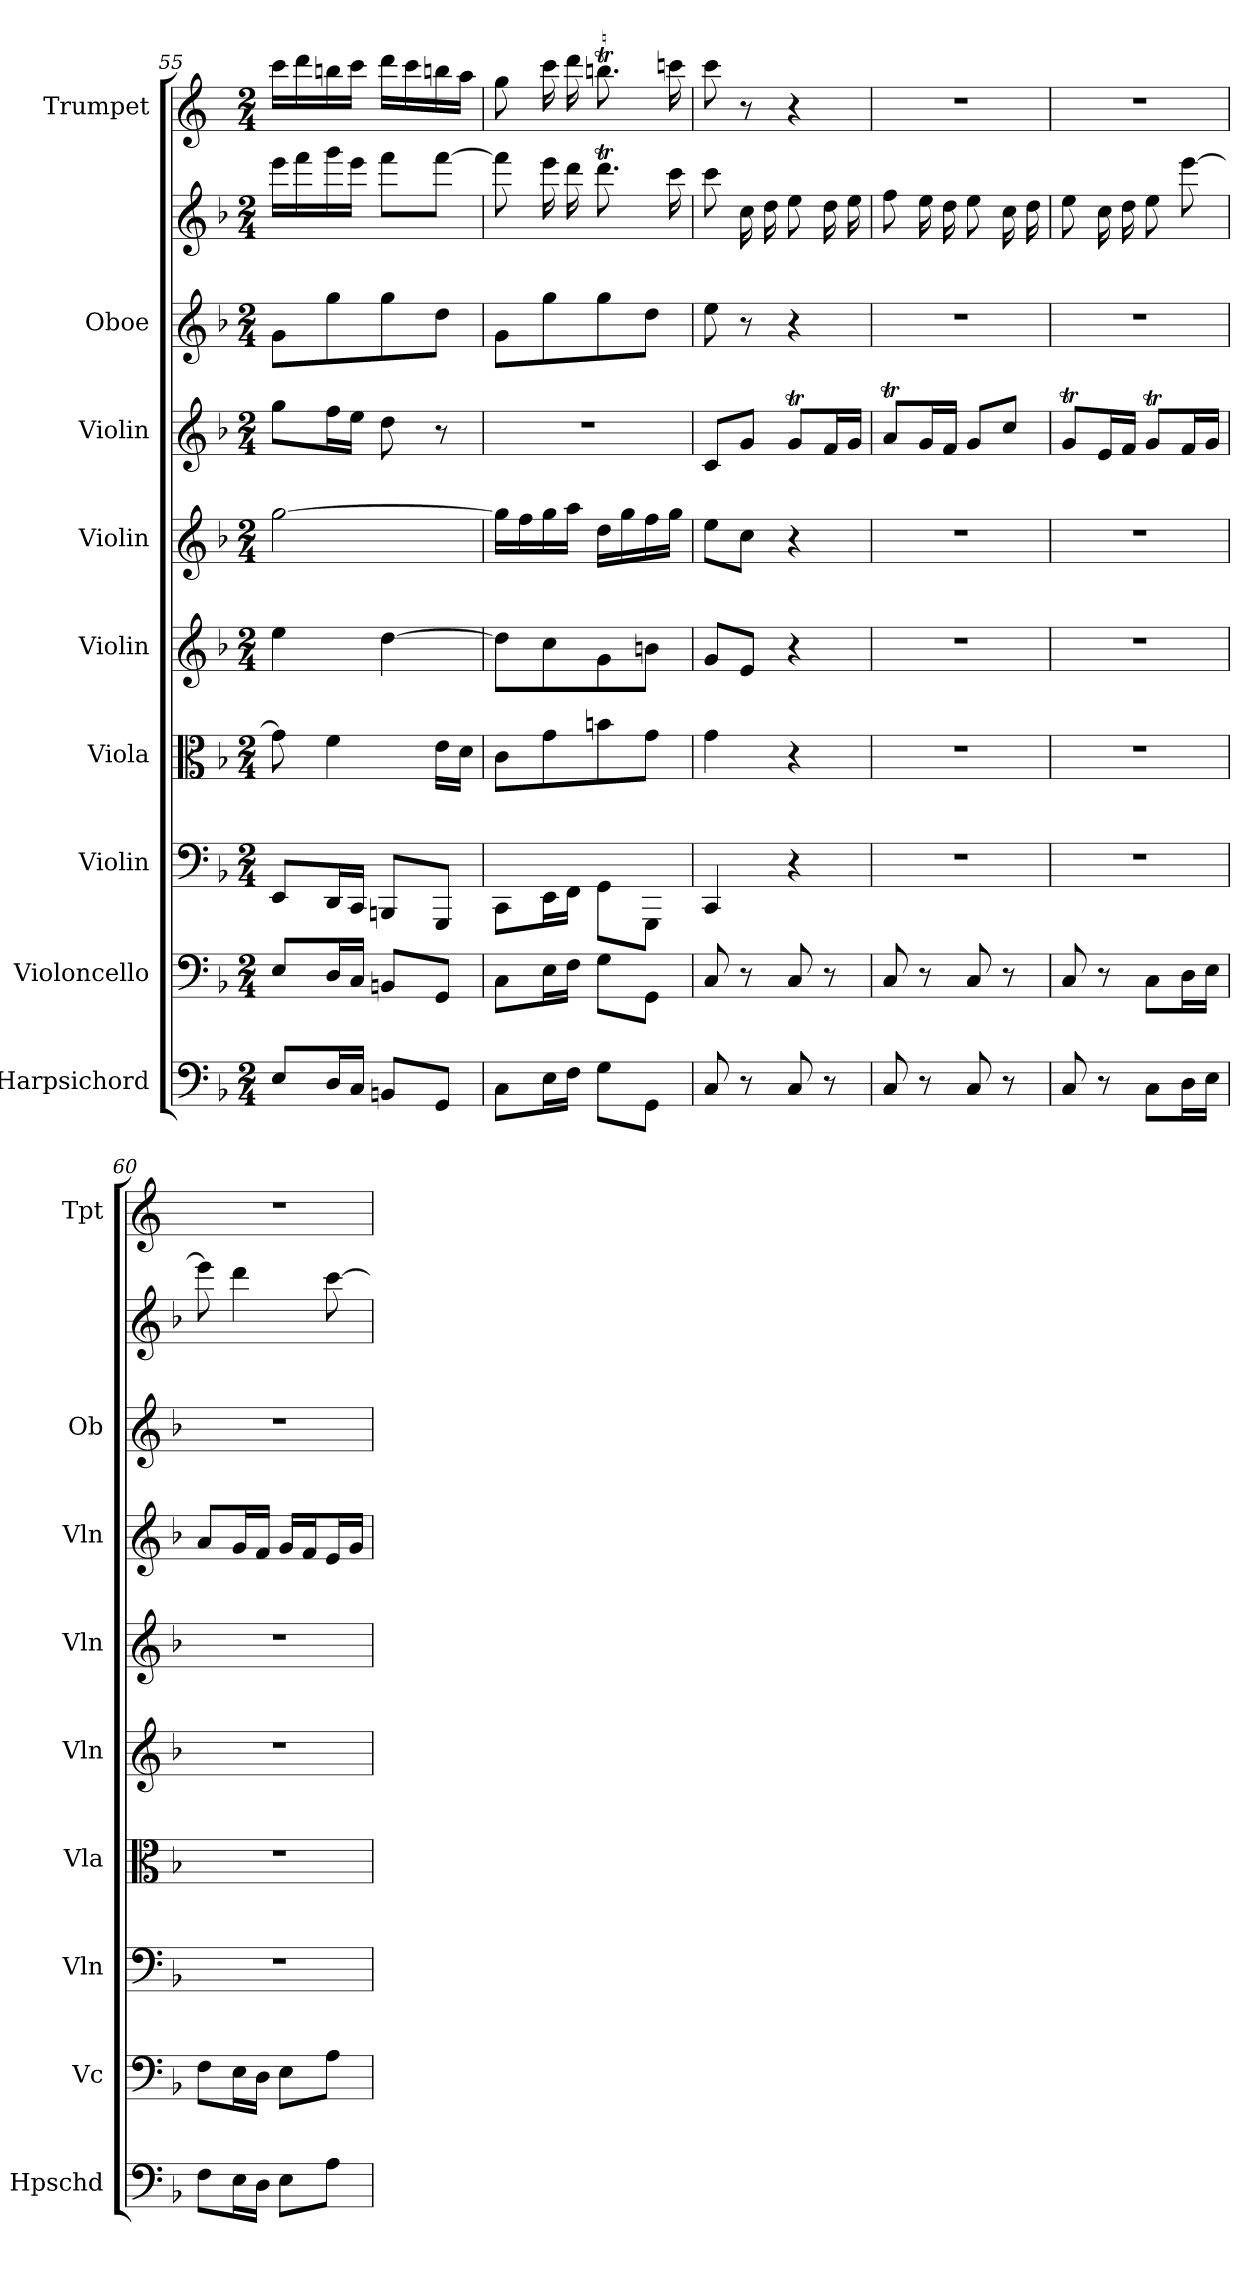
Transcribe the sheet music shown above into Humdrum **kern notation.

**kern	**kern	**kern	**kern	**kern	**kern	**kern	**kern	**kern	**kern
*part10	*part9	*part8	*part7	*part6	*part5	*part4	*part3	*part2	*part1
*staff10	*staff9	*staff8	*staff7	*staff6	*staff5	*staff4	*staff3	*staff2	*staff1
*I"Harpsichord	*I"Violoncello	*I"Violin	*I"Viola	*I"Violin	*I"Violin	*I"Violin	*I"Oboe	*	*I"Trumpet
*I'Hpschd	*I'Vc	*I'Vln	*I'Vla	*I'Vln	*I'Vln	*I'Vln	*I'Ob	*	*I'Tpt
*clefF4	*clefF4	*clefF4	*clefC3	*clefG2	*clefG2	*clefG2	*clefG2	*clefG2	*clefG2
*	*	*	*	*	*	*	*	*	*ITrd1c2
*k[b-]	*k[b-]	*k[b-]	*k[b-]	*k[b-]	*k[b-]	*k[b-]	*k[b-]	*k[b-]	*k[b-e-]
*F:	*F:	*F:	*F:	*F:	*F:	*F:	*F:	*F:	*B-:
*M2/4	*M2/4	*M2/4	*M2/4	*M2/4	*M2/4	*M2/4	*M2/4	*M2/4	*M2/4
=55	=55	=55	=55	=55	=55	=55	=55	=55	=55
8E/L	8E/L	8EE/L	8g\]	4ee\	[2gg\	8gg\L	8g\L	16eee\LL	16bb-\LL
.	.	.	.	.	.	.	.	16fff\	16ccc\
16D/L	16D/L	16DD/L	4f\	.	.	16ff\L	8gg\	16ggg\	16aan\
16C/JJ	16C/JJ	16CC/JJ	.	.	.	16ee\JJ	.	16eee\JJ	16bb-\JJ
8BBn/L	8BBn/L	8BBBn/L	.	[4dd\	.	8dd\	8gg\	8fff\L	16ccc\LL
.	.	.	.	.	.	.	.	.	16bb-\
8GG/J	8GG/J	8GGG/J	16e\LL	.	.	8r	8dd\J	[8fff\J	16aan\
.	.	.	16d\JJ	.	.	.	.	.	16gg\JJ
=56	=56	=56	=56	=56	=56	=56	=56	=56	=56
8C\L	8C\L	8CC\L	8c\L	8dd\L]	16gg\LL]	2r	8g\L	8fff\]	8ff\
.	.	.	.	.	16ff\	.	.	.	.
16E\L	16E\L	16EE\L	8g\	8cc\	16gg\	.	8gg\	16eee\	16bb-\
16F\JJ	16F\JJ	16FF\JJ	.	.	16aa\JJ	.	.	16ddd\	16ccc\
8G\L	8G\L	8GG\L	8bn\	8g\	16dd\LL	.	8gg\	8.dddT\	8.aanT\
.	.	.	.	.	16gg\	.	.	.	.
8GG\J	8GG\J	8GGG\J	8g\J	8bn\J	16ff\	.	8dd\J	.	.
.	.	.	.	.	16gg\JJ	.	.	16ccc\	16bb-\
=57	=57	=57	=57	=57	=57	=57	=57	=57	=57
8C/	8C/	4CC/	4g\	8g/L	8ee\L	8c/L	8ee\	8ccc\	8bb-\
8r	8r	.	.	8e/J	8cc\J	8g/J	8r	16cc\	8r
.	.	.	.	.	.	.	.	16dd\	.
8C/	8C/	4r	4r	4r	4r	8gT/L	4r	8ee\	4r
8r	8r	.	.	.	.	16f/L	.	16dd\	.
.	.	.	.	.	.	16g/JJ	.	16ee\	.
=58	=58	=58	=58	=58	=58	=58	=58	=58	=58
8C/	8C/	2r	2r	2r	2r	8at/L	2r	8ff\	2r
8r	8r	.	.	.	.	16g/L	.	16ee\	.
.	.	.	.	.	.	16f/JJ	.	16dd\	.
8C/	8C/	.	.	.	.	8g/L	.	8ee\	.
8r	8r	.	.	.	.	8cc/J	.	16cc\	.
.	.	.	.	.	.	.	.	16dd\	.
=59	=59	=59	=59	=59	=59	=59	=59	=59	=59
8C/	8C/	2r	2r	2r	2r	8gT/L	2r	8ee\	2r
8r	8r	.	.	.	.	16e/L	.	16cc\	.
.	.	.	.	.	.	16f/JJ	.	16dd\	.
8C\L	8C\L	.	.	.	.	8gT/L	.	8ee\	.
16D\L	16D\L	.	.	.	.	16f/L	.	[8eee\	.
16E\JJ	16E\JJ	.	.	.	.	16g/JJ	.	.	.
=60	=60	=60	=60	=60	=60	=60	=60	=60	=60
8F\L	8F\L	2r	2r	2r	2r	8a/L	2r	8eee\]	2r
16E\L	16E\L	.	.	.	.	16g/L	.	4ddd\	.
16D\JJ	16D\JJ	.	.	.	.	16f/JJ	.	.	.
8E\L	8E\L	.	.	.	.	16g/LL	.	.	.
.	.	.	.	.	.	16f/J	.	.	.
8A\J	8A\J	.	.	.	.	16e/L	.	[8ccc\	.
.	.	.	.	.	.	16g/JJ	.	.	.
=	=	=	=	=	=	=	=	=	=
*-	*-	*-	*-	*-	*-	*-	*-	*-	*-
